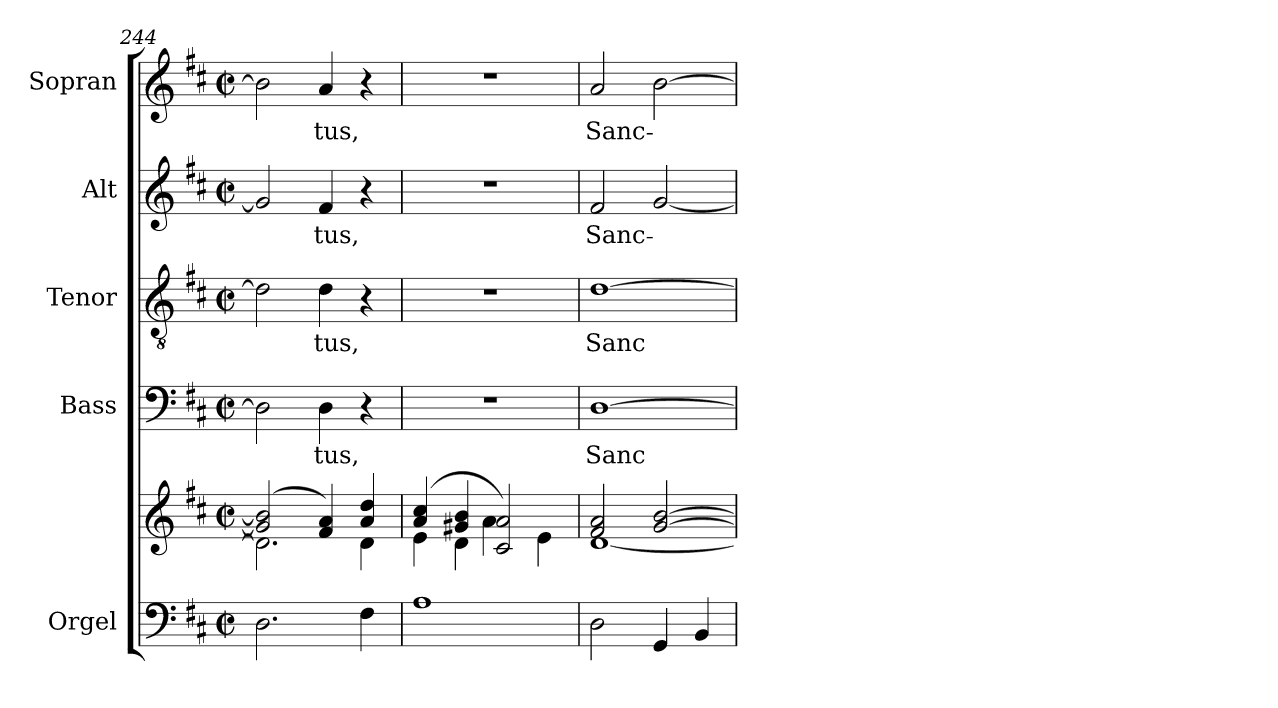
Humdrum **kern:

**kern	**kern	**kern	**text	**kern	**text	**kern	**text	**kern	**text
*part5	*part5	*part4	*part4	*part3	*part3	*part2	*part2	*part1	*part1
*staff6	*staff5	*staff4	*staff4	*staff3	*staff3	*staff2	*staff2	*staff1	*staff1
*I"Orgel	*	*I"Bass	*	*I"Tenor	*	*I"Alt	*	*I"Sopran	*
*I'Org.	*	*I'B.	*	*I'T.	*	*I'A.	*	*I'S.	*
*clefF4	*clefG2	*clefF4	*	*clefGv2	*	*clefG2	*	*clefG2	*
*k[f#c#]	*k[f#c#]	*k[f#c#]	*	*k[f#c#]	*	*k[f#c#]	*	*k[f#c#]	*
*D:	*D:	*D:	*	*D:	*	*D:	*	*D:	*
*M2/2	*M2/2	*M2/2	*	*M2/2	*	*M2/2	*	*M2/2	*
*met(c|)	*met(c|)	*met(c|)	*	*met(c|)	*	*met(c|)	*	*met(c|)	*
=244	=244	=244	=244	=244	=244	=244	=244	=244	=244
*	*^	*	*	*	*	*	*	*	*
2.D\	(<2g/] 2b/]	2.d\]	2D\]	.	2d\]	.	2g/]	.	2b\]	.
.	4f#/ 4a/)	.	4D\	-tus,	4d\	-tus,	4f#/	-tus,	4a/	-tus,
4F#\	4a/ 4dd/	4d\	4r	.	4r	.	4r	.	4r	.
=245	=245	=245	=245	=245	=245	=245	=245	=245	=245	=245
1A	(4a/ 4cc#/	4e\	1r	.	1r	.	1r	.	1r	.
.	4g#X/ 4b/	4d\	.	.	.	.	.	.	.	.
.	2c#/ 2a/)	4a\	.	.	.	.	.	.	.	.
.	.	4e\	.	.	.	.	.	.	.	.
=246	=246	=246	=246	=246	=246	=246	=246	=246	=246	=246
2D\	2f#/ 2a/	[<1d	[1D	Sanc-	[1d	Sanc-	2f#/	Sanc-	2a/	Sanc-
4GG/	[>2g/ [>2b/	.	.	.	.	.	[2g/	.	[2b\	.
4BB/	.	.	.	.	.	.	.	.	.	.
*	*v	*v	*	*	*	*	*	*	*	*
=	=	=	=	=	=	=	=	=	=
*-	*-	*-	*-	*-	*-	*-	*-	*-	*-
